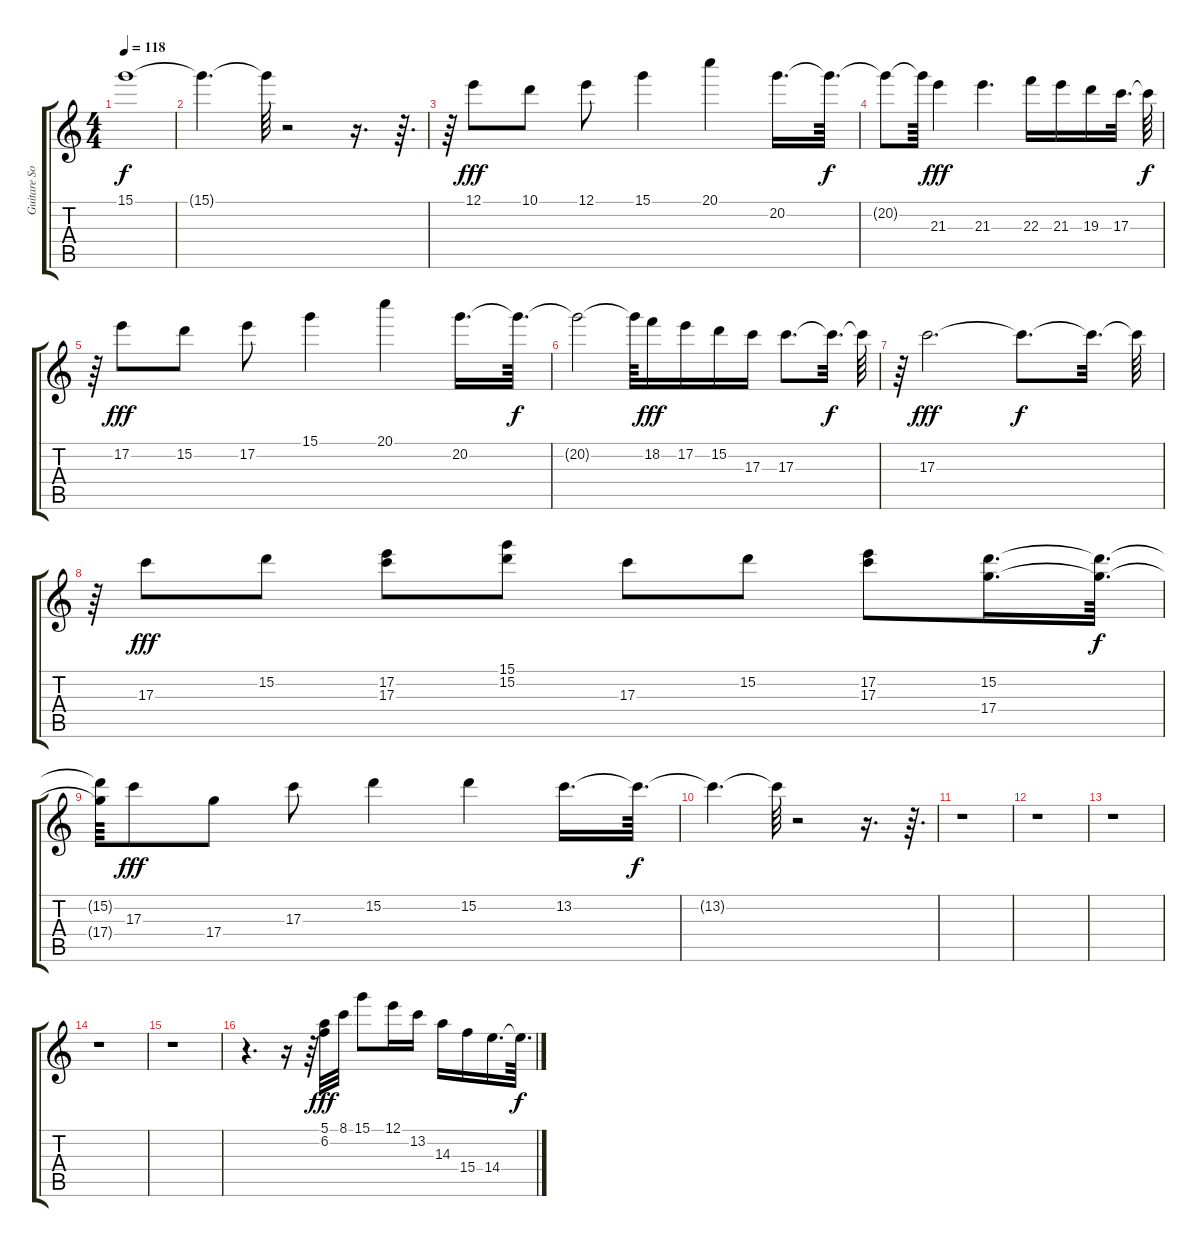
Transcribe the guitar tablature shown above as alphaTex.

\track ("Guitare Solo 1" "Guitare So") {instrument distortionguitar}
\staff {score tabs}
\tuning (E4 B3 G3 D3 A2 E2) {hide}
\ts (4 4)
\tempo 118
\clef g2
\ks c
15.1{t}.1{dy f} |
15.1{t}.4{d} 15.1{t}.64 r.2 r.16{d} r.64{d} |
r.64 12.1.8{dy fff} 10.1.8 12.1.8 15.1.4 20.1.4 20.2.16{d} 20.2{t}.64{d dy f} |
20.2{t}.8 20.2{t}.64 21.3.4{dy fff} 21.3.4{d} 22.3.16 21.3.16 19.3.16 17.3.32{d} 17.3{t}.64{dy f} |
r.64 17.2.8{dy fff} 15.2.8 17.2.8 15.1.4 20.1.4 20.2.16{d} 20.2{t}.64{d dy f} |
20.2{t}.2 20.2{t}.64 18.2.16{dy fff} 17.2.16 15.2.16 17.3.16 17.3.8{d} 17.3{t}.32{d dy f} 17.3{t}.64 |
r.64 17.3.2{d dy fff} 17.3{t}.8{d dy f} 17.3{t}.32{d} 17.3{t}.64 |
r.64 17.3.8{dy fff} 15.2.8 (17.2 17.3).8 (15.1 15.2).8 17.3.8 15.2.8 (17.2 17.3).8 (15.2 17.4).16{d} (15.2{t} 17.4{t}).64{d dy f} |
(15.2{t} 17.4{t}).64 17.3.8{dy fff} 17.4.8 17.3.8 15.2.4 15.2.4 13.2.16{d} 13.2{t}.64{d dy f} |
13.2{t}.4{d} 13.2{t}.64 r.2 r.16{d} r.64{d} |
r.1 |
r.1 |
r.1 |
r.1 |
r.1 |
r.4{d} r.16 r.64 (5.1 6.2).32{dy fff} 8.1.32 15.1.8 12.1.16 13.2.16 14.3.16 15.4.16 14.4.16{d} 14.4{t}.64{d dy f}
